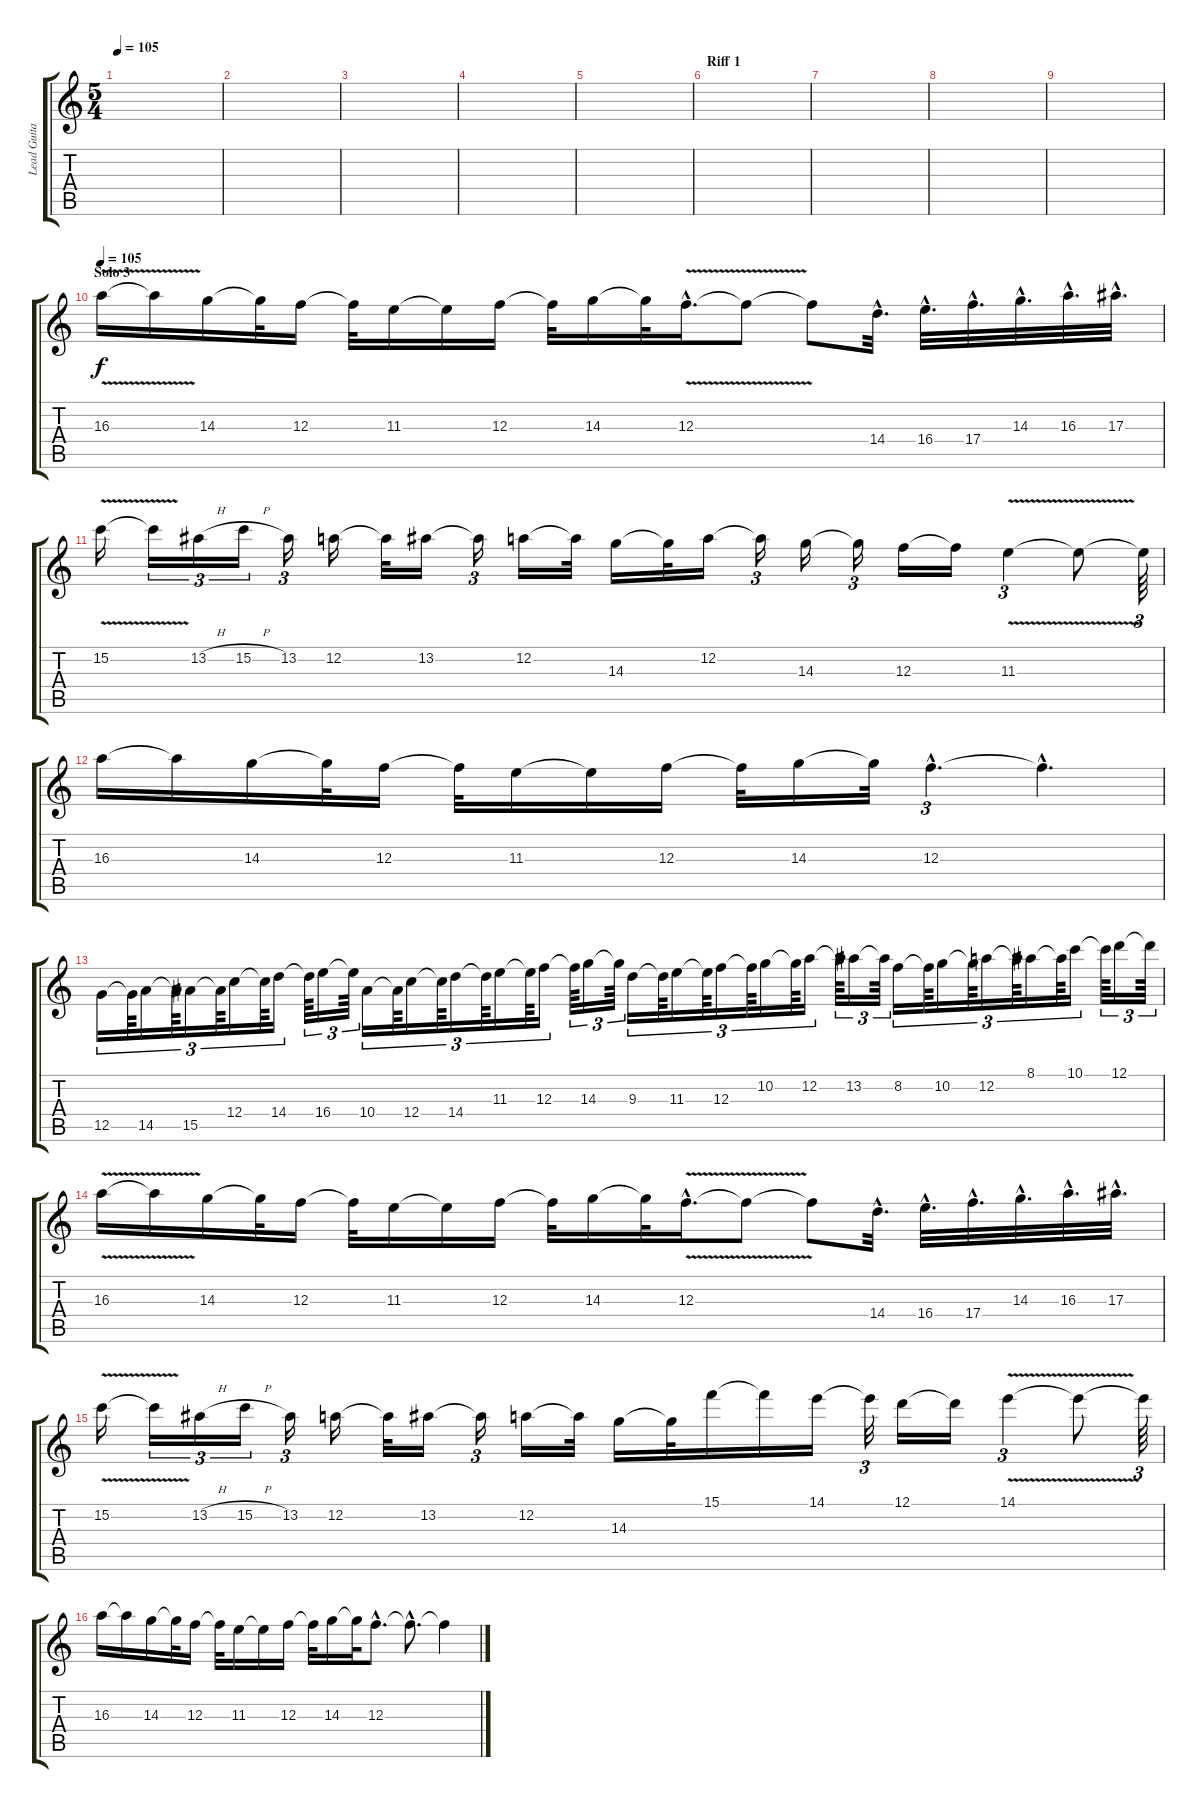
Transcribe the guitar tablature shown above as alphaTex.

\track ("Lead Guitar 2" "Lead Guita") {instrument distortionguitar}
\staff {score tabs}
\tuning (D4 A3 F3 C3 G2 D2) {hide}
\ts (5 4)
\tempo 105
\clef g2
\ks c
|
|
|
|
|
\section ("" "Riff 1")
|
|
|
|
\section ("" "Solo 3")
\tempo 105
16.3{v}.16 16.3{t}.16 14.3.16 14.3{t}.32 12.3.16 12.3{t}.32 11.3.16 11.3{t}.16 12.3.16 12.3{t}.32 14.3.16 14.3{t}.32 12.3{v hac}.16{d} 12.3{t}.8 12.3{t}.8 14.4{hac}.32{d} 16.4{hac}.32{d} 17.4{hac}.32{d} 14.3{hac}.32{d} 16.3{hac}.32{d} 17.3{hac}.32{d} |
15.2{v}.16 15.2{t}.16{tu (3 2)} 13.2{h}.16{tu (3 2)} 15.2{h}.16{tu (3 2)} 13.2.16{tu (3 2)} 12.2.16 12.2{t}.32 13.2.16 13.2{t}.16{tu (3 2)} 12.2.16 12.2{t}.32 14.3.16 14.3{t}.32 12.2.16 12.2{t}.16{tu (3 2)} 14.3.16 14.3{t}.16{tu (3 2)} 12.3.16 12.3{t}.16 11.3{v}.4{tu (3 2)} 11.3{t}.8 11.3{t}.64{tu (3 2)} |
16.3.16 16.3{t}.16 14.3.16 14.3{t}.32 12.3.16 12.3{t}.32 11.3.16 11.3{t}.16 12.3.16 12.3{t}.32 14.3.16 14.3{t}.32 12.3{hac}.4{d tu (3 2)} 12.3{hac t}.4{d} |
12.5.16{tu (3 2)} 12.5{t}.64{tu (3 2)} 14.5.16{tu (3 2)} 14.5{t}.64{tu (3 2)} 15.5.16{tu (3 2)} 15.5{t}.64{tu (3 2)} 12.4.16{tu (3 2)} 12.4{t}.64{tu (3 2)} 14.4.16{tu (3 2)} 14.4{t}.64{tu (3 2)} 16.4.16{tu (3 2)} 16.4{t}.64{tu (3 2)} 10.4.16{tu (3 2)} 10.4{t}.64{tu (3 2)} 12.4.16{tu (3 2)} 12.4{t}.64{tu (3 2)} 14.4.16{tu (3 2)} 14.4{t}.64{tu (3 2)} 11.3.16{tu (3 2)} 11.3{t}.64{tu (3 2)} 12.3.16{tu (3 2)} 12.3{t}.64{tu (3 2)} 14.3.16{tu (3 2)} 14.3{t}.64{tu (3 2)} 9.3.16{tu (3 2)} 9.3{t}.64{tu (3 2)} 11.3.16{tu (3 2)} 11.3{t}.64{tu (3 2)} 12.3.16{tu (3 2)} 12.3{t}.64{tu (3 2)} 10.2.16{tu (3 2)} 10.2{t}.64{tu (3 2)} 12.2.16{tu (3 2)} 12.2{t}.64{tu (3 2)} 13.2.16{tu (3 2)} 13.2{t}.64{tu (3 2)} 8.2.16{tu (3 2)} 8.2{t}.64{tu (3 2)} 10.2.16{tu (3 2)} 10.2{t}.64{tu (3 2)} 12.2.16{tu (3 2)} 12.2{t}.64{tu (3 2)} 8.1.16{tu (3 2)} 8.1{t}.64{tu (3 2)} 10.1.16{tu (3 2)} 10.1{t}.64{tu (3 2)} 12.1.16{tu (3 2)} 12.1{t}.64{tu (3 2)} |
16.3{v}.16 16.3{t}.16 14.3.16 14.3{t}.32 12.3.16 12.3{t}.32 11.3.16 11.3{t}.16 12.3.16 12.3{t}.32 14.3.16 14.3{t}.32 12.3{v hac}.16{d} 12.3{t}.8 12.3{t}.8 14.4{hac}.32{d} 16.4{hac}.32{d} 17.4{hac}.32{d} 14.3{hac}.32{d} 16.3{hac}.32{d} 17.3{hac}.32{d} |
15.2{v}.16 15.2{t}.16{tu (3 2)} 13.2{h}.16{tu (3 2)} 15.2{h}.16{tu (3 2)} 13.2.16{tu (3 2)} 12.2.16 12.2{t}.32 13.2.16 13.2{t}.16{tu (3 2)} 12.2.16 12.2{t}.32 14.3.16 14.3{t}.32 15.1.16 15.1{t}.16 14.1.16 14.1{t}.32{tu (3 2)} 12.1.16 12.1{t}.16 14.1{v}.4{tu (3 2)} 14.1{t}.8 14.1{t}.64{tu (3 2)} |
16.3.16 16.3{t}.16 14.3.16 14.3{t}.32 12.3.16 12.3{t}.32 11.3.16 11.3{t}.16 12.3.16 12.3{t}.32 14.3.16 14.3{t}.32 12.3{hac}.8{d} 12.3{hac t}.8{d} 12.3{t}.4
